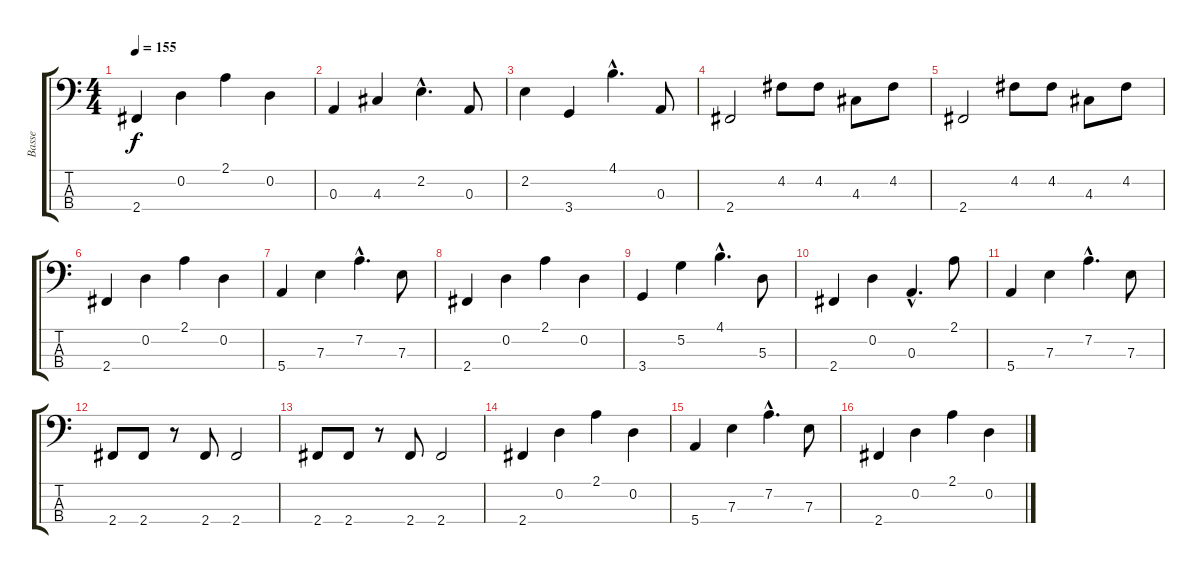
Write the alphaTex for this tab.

\track ("Basse" "Basse") {instrument acousticbass}
\staff {score tabs}
\tuning (G2 D2 A1 E1) {hide}
\ts (4 4)
\tempo 155
\clef f4
\ks c
2.4.4{dy f} 0.2.4 2.1.4 0.2.4 |
0.3.4 4.3.4 2.2{hac}.4{d} 0.3.8 |
2.2.4 3.4.4 4.1{hac}.4{d} 0.3.8 |
2.4.2 4.2.8 4.2.8 4.3.8 4.2.8 |
2.4.2 4.2.8 4.2.8 4.3.8 4.2.8 |
2.4.4 0.2.4 2.1.4 0.2.4 |
5.4.4 7.3.4 7.2{hac}.4{d} 7.3.8 |
2.4.4 0.2.4 2.1.4 0.2.4 |
3.4.4 5.2.4 4.1{hac}.4{d} 5.3.8 |
2.4.4 0.2.4 0.3{hac}.4{d} 2.1.8 |
5.4.4 7.3.4 7.2{hac}.4{d} 7.3.8 |
2.4.8 2.4.8 r.8 2.4.8 2.4.2 |
2.4.8 2.4.8 r.8 2.4.8 2.4.2 |
2.4.4 0.2.4 2.1.4 0.2.4 |
5.4.4 7.3.4 7.2{hac}.4{d} 7.3.8 |
2.4.4 0.2.4 2.1.4 0.2.4
